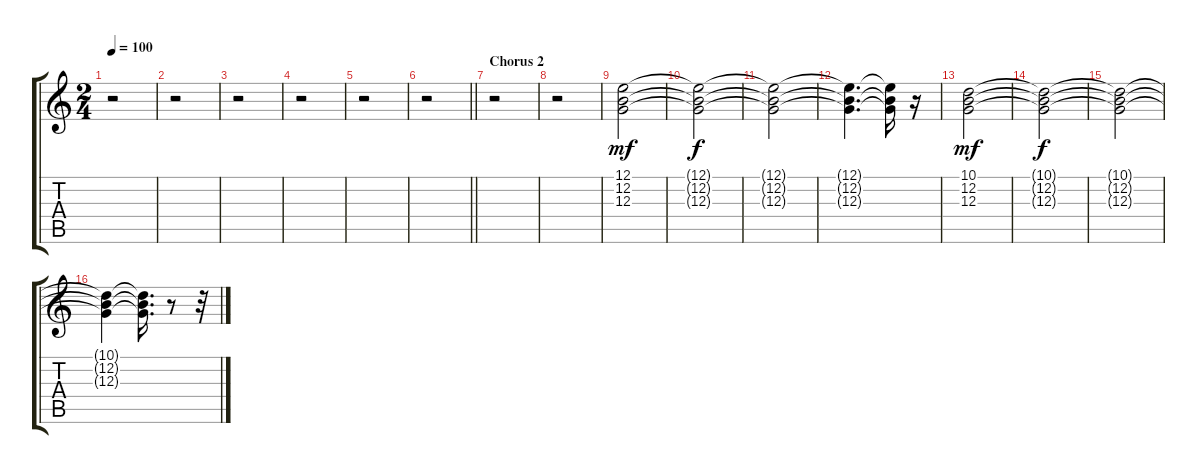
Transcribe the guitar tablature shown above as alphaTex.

\track "" {instrument percussiveorgan}
\staff {score tabs}
\tuning (E4 B3 G3 D3 A2 E2) {hide}
\ts (2 4)
\tempo 100
\clef g2
\ks c
r.2{dy f} |
r.2 |
r.2 |
r.2 |
r.2 |
\barLineRight lightlight
r.2 |
\section ("" "Chorus 2")
r.2 |
r.2 |
(12.1 12.2 12.3).2{dy mf volume 8} |
(12.1{t} 12.2{t} 12.3{t}).2{dy f} |
(12.1{t} 12.2{t} 12.3{t}).2 |
(12.1{t} 12.2{t} 12.3{t}).4{d} (12.1{t} 12.2{t} 12.3{t}).16 r.16 |
(10.1 12.2 12.3).2{dy mf} |
(10.1{t} 12.2{t} 12.3{t}).2{dy f} |
(10.1{t} 12.2{t} 12.3{t}).2 |
(10.1{t} 12.2{t} 12.3{t}).4 (10.1{t} 12.2{t} 12.3{t}).16{d} r.8 r.32
